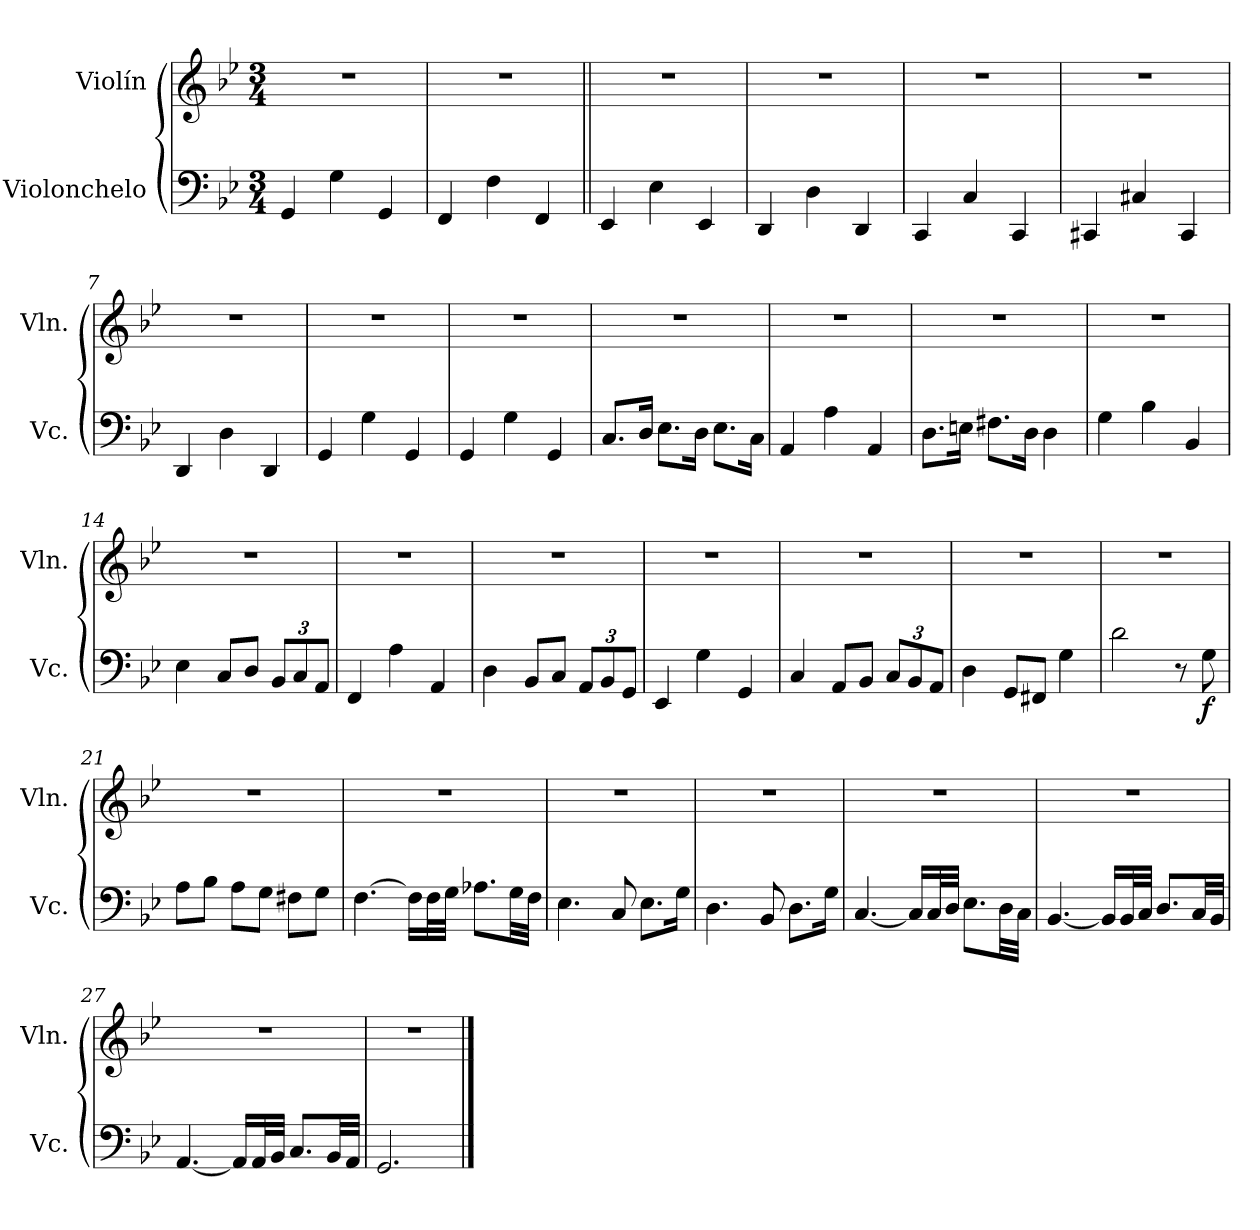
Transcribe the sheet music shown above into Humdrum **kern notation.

**kern	**dynam	**kern
*part2	*part2	*part1
*staff2	*staff2	*staff1
*I"Violonchelo	*	*I"Violín
*I'Vc.	*	*I'Vln.
*clefF4	*	*clefG2
*k[b-e-]	*	*k[b-e-]
*M3/4	*	*M3/4
*MM60	*	*MM60
=1	=1	=1
4GG/	.	2.r
4G\	.	.
4GG/	.	.
=2	=2	=2
4FF/	.	2.r
4F\	.	.
4FF/	.	.
=3||	=3||	=3||
4EE-/	.	2.r
4E-\	.	.
4EE-/	.	.
=4	=4	=4
4DD/	.	2.r
4D\	.	.
4DD/	.	.
=5	=5	=5
4CC/	.	2.r
4C/	.	.
4CC/	.	.
=6	=6	=6
4CC#X/	.	2.r
4C#X/	.	.
4CC#/	.	.
=7	=7	=7
4DD/	.	2.r
4D\	.	.
4DD/	.	.
=8	=8	=8
4GG/	.	2.r
4G\	.	.
4GG/	.	.
=9	=9	=9
4GG/	.	2.r
4G\	.	.
4GG/	.	.
=10	=10	=10
8.C/L	.	2.r
16D/Jk	.	.
8.E-\L	.	.
16D\Jk	.	.
8.E-\L	.	.
16C\Jk	.	.
!!LO:LB:g=z
=11	=11	=11
4AA/	.	2.r
4A\	.	.
4AA/	.	.
=12	=12	=12
8.D\L	.	2.r
16En\Jk	.	.
8.F#X\L	.	.
16D\Jk	.	.
4D\	.	.
=13	=13	=13
4G\	.	2.r
4B-\	.	.
4BB-/	.	.
=14	=14	=14
4E-\	.	2.r
8C/L	.	.
8D/J	.	.
*Xbrackettup	*	*
12BB-/L	.	.
12C/	.	.
12AA/J	.	.
=15	=15	=15
4FF/	.	2.r
4A\	.	.
4AA/	.	.
=16	=16	=16
4D\	.	2.r
8BB-/L	.	.
8C/J	.	.
12AA/L	.	.
12BB-/	.	.
12GG/J	.	.
=17	=17	=17
4EE-/	.	2.r
4G\	.	.
4GG/	.	.
=18	=18	=18
4C/	.	2.r
8AA/L	.	.
8BB-/J	.	.
12C/L	.	.
12BB-/	.	.
12AA/J	.	.
=19	=19	=19
4D\	.	2.r
8GG/L	.	.
8FF#X/J	.	.
4G\	.	.
!!LO:LB:g=z
=20	=20	=20
2d\	.	2.r
8r	.	.
!	!LO:DY:b	!
8G\	f	.
=21	=21	=21
8A\L	.	2.r
8B-\J	.	.
8A\L	.	.
8G\J	.	.
8F#X\L	.	.
8G\J	.	.
=22	=22	=22
[4.F\	.	2.r
16F\LL]	.	.
32F\L	.	.
32G\JJJ	.	.
8.A-X\L	.	.
32G\LL	.	.
32F\JJJ	.	.
=23	=23	=23
4.E-\	.	2.r
8C/	.	.
8.E-\L	.	.
16G\Jk	.	.
=24	=24	=24
4.D\	.	2.r
8BB-/	.	.
8.D\L	.	.
16G\Jk	.	.
=25	=25	=25
[4.C/	.	2.r
16C/LL]	.	.
32C/L	.	.
32D/JJJ	.	.
8.E-\L	.	.
32D\LL	.	.
32C\JJJ	.	.
=26	=26	=26
[4.BB-/	.	2.r
16BB-/LL]	.	.
32BB-/L	.	.
32C/JJJ	.	.
8.D/L	.	.
32C/LL	.	.
32BB-/JJJ	.	.
!!LO:LB:g=z
=27	=27	=27
[4.AA/	.	2.r
16AA/LL]	.	.
32AA/L	.	.
32BB-/JJJ	.	.
8.C/L	.	.
32BB-/LL	.	.
32AA/JJJ	.	.
=28	=28	=28
2.GG/	.	2.r
==	==	==
*-	*-	*-
